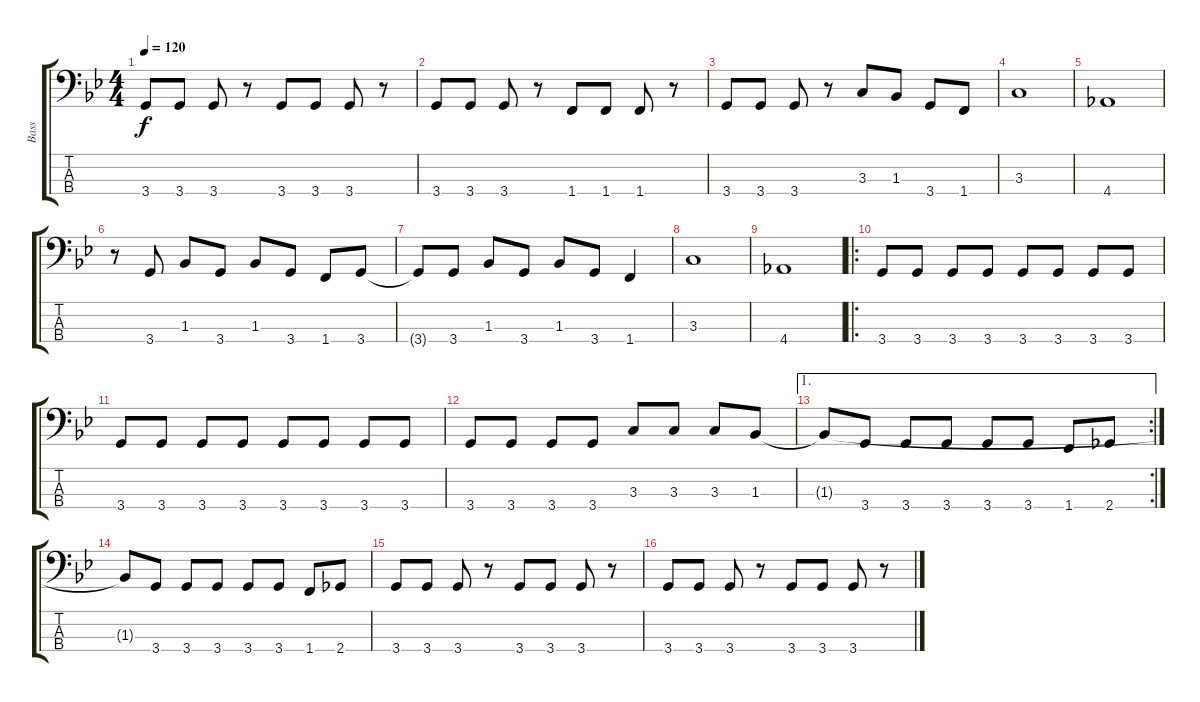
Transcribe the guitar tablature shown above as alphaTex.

\track ("Bass" "Bass") {instrument electricbassfinger}
\staff {score tabs}
\tuning (G2 D2 A1 E1) {hide}
\ts (4 4)
\tempo 120
\clef f4
\ks bb
3.4.8{dy f} 3.4.8 3.4.8 r.8 3.4.8 3.4.8 3.4.8 r.8 |
3.4.8 3.4.8 3.4.8 r.8 1.4.8 1.4.8 1.4.8 r.8 |
3.4.8 3.4.8 3.4.8 r.8 3.3.8 1.3.8 3.4.8 1.4.8 |
3.3.1 |
4.4.1 |
r.8 3.4.8 1.3.8 3.4.8 1.3.8 3.4.8 1.4.8 3.4.8 |
3.4{t}.8 3.4.8 1.3.8 3.4.8 1.3.8 3.4.8 1.4.4 |
3.3.1 |
4.4.1 |
\ro
3.4.8 3.4.8 3.4.8 3.4.8 3.4.8 3.4.8 3.4.8 3.4.8 |
3.4.8 3.4.8 3.4.8 3.4.8 3.4.8 3.4.8 3.4.8 3.4.8 |
3.4.8 3.4.8 3.4.8 3.4.8 3.3.8 3.3.8 3.3.8 1.3.8 |
\ae 1
\rc 2
1.3{t}.8 3.4.8 3.4.8 3.4.8 3.4.8 3.4.8 1.4.8 2.4.8 |
1.3{t}.8 3.4.8 3.4.8 3.4.8 3.4.8 3.4.8 1.4.8 2.4.8 |
3.4.8 3.4.8 3.4.8 r.8 3.4.8 3.4.8 3.4.8 r.8 |
3.4.8 3.4.8 3.4.8 r.8 3.4.8 3.4.8 3.4.8 r.8
